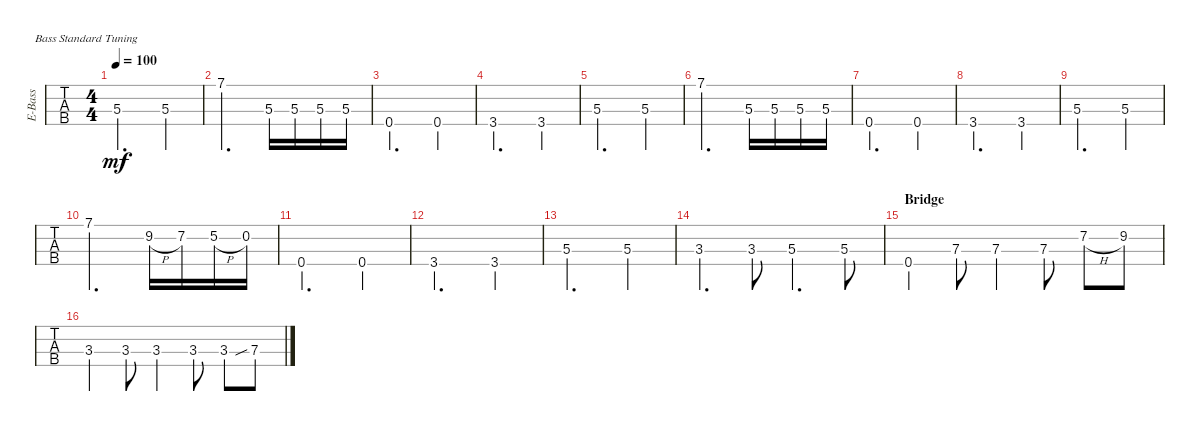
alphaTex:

\defaultSystemsLayout 4
\bracketExtendMode groupsimilarinstruments
\otherSystemsTrackNameOrientation horizontal
\track ("Cole Train" "E-Bass") {instrument electricbassfinger}
\staff {tabs}
\tuning (G2 D2 A1 E1)
\ts (4 4)
\tempo 100
\clef f4
\ks c
5.3.2{d dy mf} 5.3.4 |
7.1.2{d} 5.3.16 5.3.16 5.3.16 5.3.16 |
0.4.2{d} 0.4.4 |
3.4.2{d} 3.4.4 |
5.3.2{d} 5.3.4 |
7.1.2{d} 5.3.16 5.3.16 5.3.16 5.3.16 |
0.4.2{d} 0.4.4 |
3.4.2{d} 3.4.4 |
5.3.2{d} 5.3.4 |
7.1.2{d} 9.2{h}.16 7.2.16 5.2{h}.16 0.2.16 |
0.4.2{d} 0.4.4 |
3.4.2{d} 3.4.4 |
5.3.2{d} 5.3.4 |
3.3.4{d} 3.3.8 5.3.4{d} 5.3.8 |
\section ("" "Bridge")
0.4.4 7.3.8 7.3.4 7.3.8 7.2{h}.8 9.2.8 |
3.3.4 3.3.8 3.3.4 3.3.8 3.3.8 7.3{sib}.8
